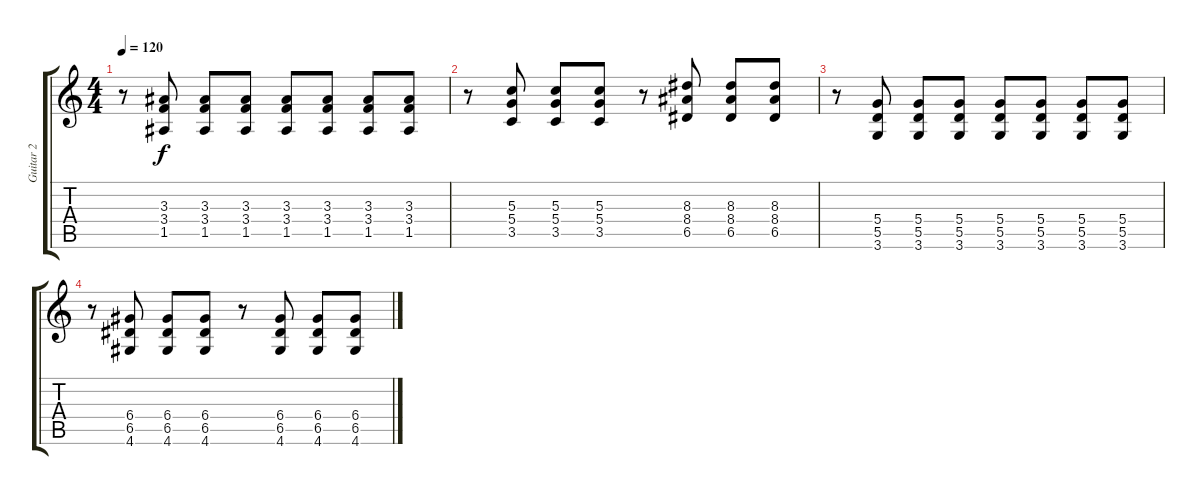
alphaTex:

\track ("Guitar 2" "Guitar 2") {instrument acousticguitarsteel}
\staff {score tabs}
\tuning (E4 B3 G3 D3 A2 E2) {hide}
\ts (4 4)
\tempo 120
\clef g2
\ks c
r.8{dy f} (3.3 3.4 1.5).8 (3.3 3.4 1.5).8 (3.3 3.4 1.5).8 (3.3 3.4 1.5).8 (3.3 3.4 1.5).8 (3.3 3.4 1.5).8 (3.3 3.4 1.5).8 |
r.8 (5.3 5.4 3.5).8 (5.3 5.4 3.5).8 (5.3 5.4 3.5).8 r.8 (8.3 8.4 6.5).8 (8.3 8.4 6.5).8 (8.3 8.4 6.5).8 |
r.8 (5.4 5.5 3.6).8 (5.4 5.5 3.6).8 (5.4 5.5 3.6).8 (5.4 5.5 3.6).8 (5.4 5.5 3.6).8 (5.4 5.5 3.6).8 (5.4 5.5 3.6).8 |
r.8 (6.4 6.5 4.6).8 (6.4 6.5 4.6).8 (6.4 6.5 4.6).8 r.8 (6.4 6.5 4.6).8 (6.4 6.5 4.6).8 (6.4 6.5 4.6).8
